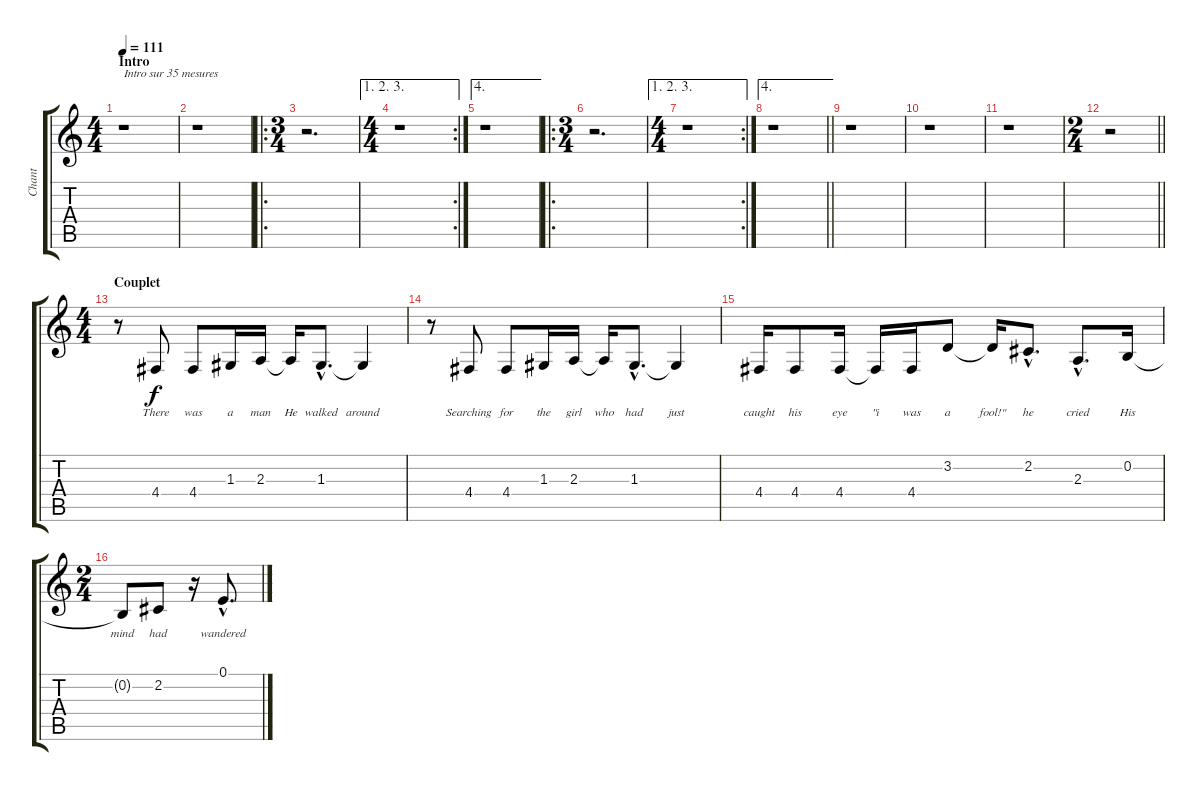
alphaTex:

\track ("Chant" "Chant") {instrument lead6voice}
\staff {score tabs}
\tuning (E4 B3 G3 D3 A2 E2) {hide}
\ts (4 4)
\section ("" "Intro")
\tempo 111
\clef g2
\ks c
r.1{txt "Intro sur 35 mesures" dy f instrument lead6voice} |
r.1 |
\ro
\ts (3 4)
r.2{d} |
\ae (1 2 3)
\rc 2
\ts (4 4)
r.1 |
\ae 4
r.1 |
\ro
\ts (3 4)
r.2{d} |
\ae (1 2 3)
\rc 2
\ts (4 4)
r.1 |
\ae 4
\barLineRight lightlight
r.1 |
r.1 |
r.1 |
r.1 |
\ts (2 4)
\barLineRight lightlight
r.2 |
\ts (4 4)
\section ("" "Couplet")
r.8 4.4.8{lyrics (0 "There") lyrics (1 "") lyrics (2 "") lyrics (3 "") lyrics (4 "")} 4.4.8{lyrics (0 "was") lyrics (1 "") lyrics (2 "") lyrics (3 "") lyrics (4 "")} 1.3.16{lyrics (0 "a") lyrics (1 "") lyrics (2 "") lyrics (3 "") lyrics (4 "")} 2.3.16{lyrics (0 "man") lyrics (1 "") lyrics (2 "") lyrics (3 "") lyrics (4 "")} 2.3{t}.16{lyrics (0 "He") lyrics (1 "") lyrics (2 "") lyrics (3 "") lyrics (4 "")} 1.3{hac}.8{d lyrics (0 "walked") lyrics (1 "") lyrics (2 "") lyrics (3 "") lyrics (4 "")} 1.3{t}.4{lyrics (0 "around") lyrics (1 "") lyrics (2 "") lyrics (3 "") lyrics (4 "")} |
r.8 4.4.8{lyrics (0 "Searching") lyrics (1 "") lyrics (2 "") lyrics (3 "") lyrics (4 "")} 4.4.8{lyrics (0 "for") lyrics (1 "") lyrics (2 "") lyrics (3 "") lyrics (4 "")} 1.3.16{lyrics (0 "the") lyrics (1 "") lyrics (2 "") lyrics (3 "") lyrics (4 "")} 2.3.16{lyrics (0 "girl") lyrics (1 "") lyrics (2 "") lyrics (3 "") lyrics (4 "")} 2.3{t}.16{lyrics (0 "who") lyrics (1 "") lyrics (2 "") lyrics (3 "") lyrics (4 "")} 1.3{hac}.8{d lyrics (0 "had") lyrics (1 "") lyrics (2 "") lyrics (3 "") lyrics (4 "")} 1.3{t}.4{lyrics (0 "just") lyrics (1 "") lyrics (2 "") lyrics (3 "") lyrics (4 "")} |
4.4.16{lyrics (0 "caught") lyrics (1 "") lyrics (2 "") lyrics (3 "") lyrics (4 "")} 4.4.8{lyrics (0 "his") lyrics (1 "") lyrics (2 "") lyrics (3 "") lyrics (4 "")} 4.4.16{lyrics (0 "eye") lyrics (1 "") lyrics (2 "") lyrics (3 "") lyrics (4 "")} 4.4{t}.16{lyrics (0 "\"i") lyrics (1 "") lyrics (2 "") lyrics (3 "") lyrics (4 "")} 4.4.16{lyrics (0 "was") lyrics (1 "") lyrics (2 "") lyrics (3 "") lyrics (4 "")} 3.2.8{lyrics (0 "a") lyrics (1 "") lyrics (2 "") lyrics (3 "") lyrics (4 "")} 3.2{t}.16{lyrics (0 "fool!\"") lyrics (1 "") lyrics (2 "") lyrics (3 "") lyrics (4 "")} 2.2{hac}.8{d lyrics (0 "he") lyrics (1 "") lyrics (2 "") lyrics (3 "") lyrics (4 "")} 2.3{hac}.8{d lyrics (0 "cried") lyrics (1 "") lyrics (2 "") lyrics (3 "") lyrics (4 "")} 0.2.16{lyrics (0 "His") lyrics (1 "") lyrics (2 "") lyrics (3 "") lyrics (4 "")} |
\ts (2 4)
0.2{t}.8{lyrics (0 "mind") lyrics (1 "") lyrics (2 "") lyrics (3 "") lyrics (4 "")} 2.2.8{lyrics (0 "had") lyrics (1 "") lyrics (2 "") lyrics (3 "") lyrics (4 "")} r.16 0.1{hac}.8{d lyrics (0 "wandered") lyrics (1 "") lyrics (2 "") lyrics (3 "") lyrics (4 "")}
